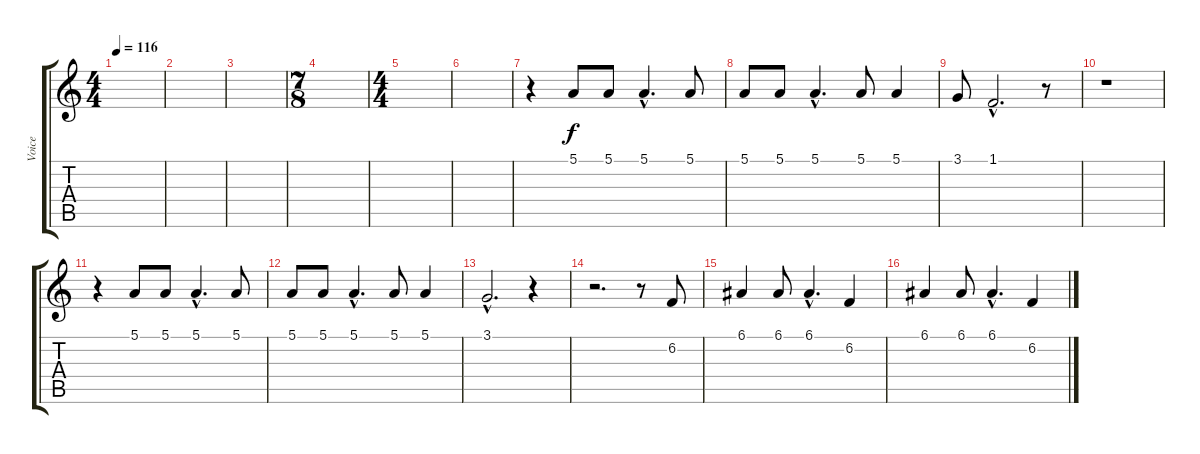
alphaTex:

\track ("Voice" "Voice") {instrument clarinet}
\staff {score tabs}
\tuning (E4 B3 G3 D3 A2 E2) {hide}
\ts (4 4)
\tempo 116
\clef g2
\ks c
|
|
|
\ts (7 8)
|
\ts (4 4)
|
|
r.4 5.1.8 5.1.8 5.1{hac}.4{d} 5.1.8 |
5.1.8 5.1.8 5.1{hac}.4{d} 5.1.8 5.1.4 |
3.1.8 1.1{hac}.2{d} r.8 |
r.1 |
r.4 5.1.8 5.1.8 5.1{hac}.4{d} 5.1.8 |
5.1.8 5.1.8 5.1{hac}.4{d} 5.1.8 5.1.4 |
3.1{hac}.2{d} r.4 |
r.2{d} r.8 6.2.8 |
6.1.4 6.1.8 6.1{hac}.4{d} 6.2.4 |
6.1.4 6.1.8 6.1{hac}.4{d} 6.2.4
